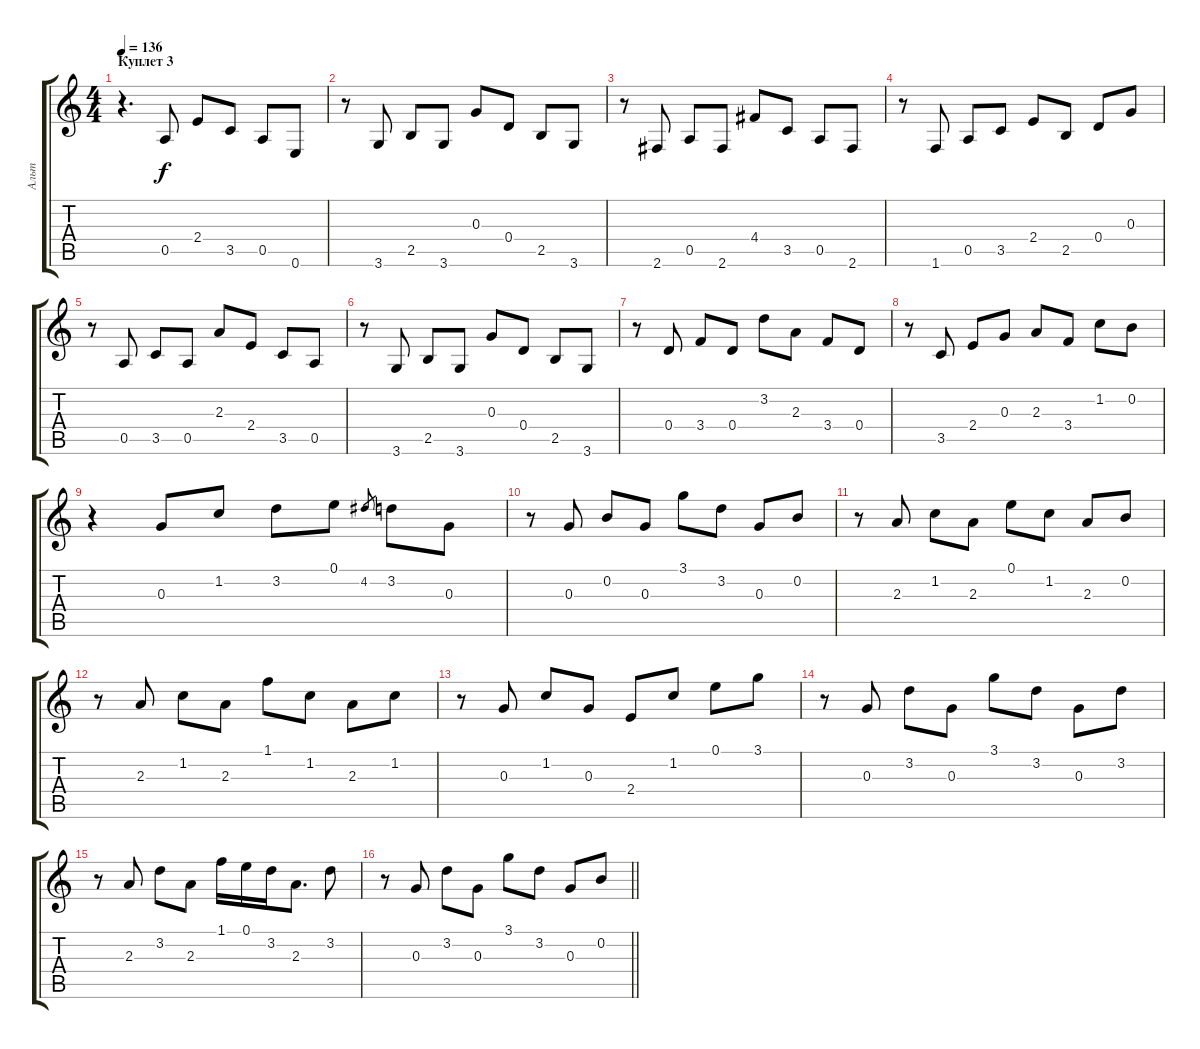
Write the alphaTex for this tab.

\track ("Альт" "Альт") {instrument acousticguitarsteel}
\staff {score tabs}
\tuning (E4 B3 G3 D3 A2 E2) {hide}
\ts (4 4)
\section ("" "Куплет 3")
\tempo 136
\clef g2
\ks c
r.4{d dy f} 0.5.8 2.4.8 3.5.8 0.5.8 0.6.8 |
r.8 3.6.8 2.5.8 3.6.8 0.3.8 0.4.8 2.5.8 3.6.8 |
r.8 2.6.8 0.5.8 2.6.8 4.4.8 3.5.8 0.5.8 2.6.8 |
r.8 1.6.8 0.5.8 3.5.8 2.4.8 2.5.8 0.4.8 0.3.8 |
r.8 0.5.8 3.5.8 0.5.8 2.3.8 2.4.8 3.5.8 0.5.8 |
r.8 3.6.8 2.5.8 3.6.8 0.3.8 0.4.8 2.5.8 3.6.8 |
r.8 0.4.8 3.4.8 0.4.8 3.2.8 2.3.8 3.4.8 0.4.8 |
r.8 3.5.8 2.4.8 0.3.8 2.3.8 3.4.8 1.2.8 0.2.8 |
r.4 0.3.8 1.2.8 3.2.8 0.1.8 4.2.8{gr} 3.2.8 0.3.8 |
r.8 0.3.8 0.2.8 0.3.8 3.1.8 3.2.8 0.3.8 0.2.8 |
r.8 2.3.8 1.2.8 2.3.8 0.1.8 1.2.8 2.3.8 0.2.8 |
r.8 2.3.8 1.2.8 2.3.8 1.1.8 1.2.8 2.3.8 1.2.8 |
r.8 0.3.8 1.2.8 0.3.8 2.4.8 1.2.8 0.1.8 3.1.8 |
r.8 0.3.8 3.2.8 0.3.8 3.1.8 3.2.8 0.3.8 3.2.8 |
r.8 2.3.8 3.2.8 2.3.8 1.1.16 0.1.16 3.2.16 2.3.8{d} 3.2.8 |
\barLineRight lightlight
r.8 0.3.8 3.2.8 0.3.8 3.1.8 3.2.8 0.3.8 0.2.8
